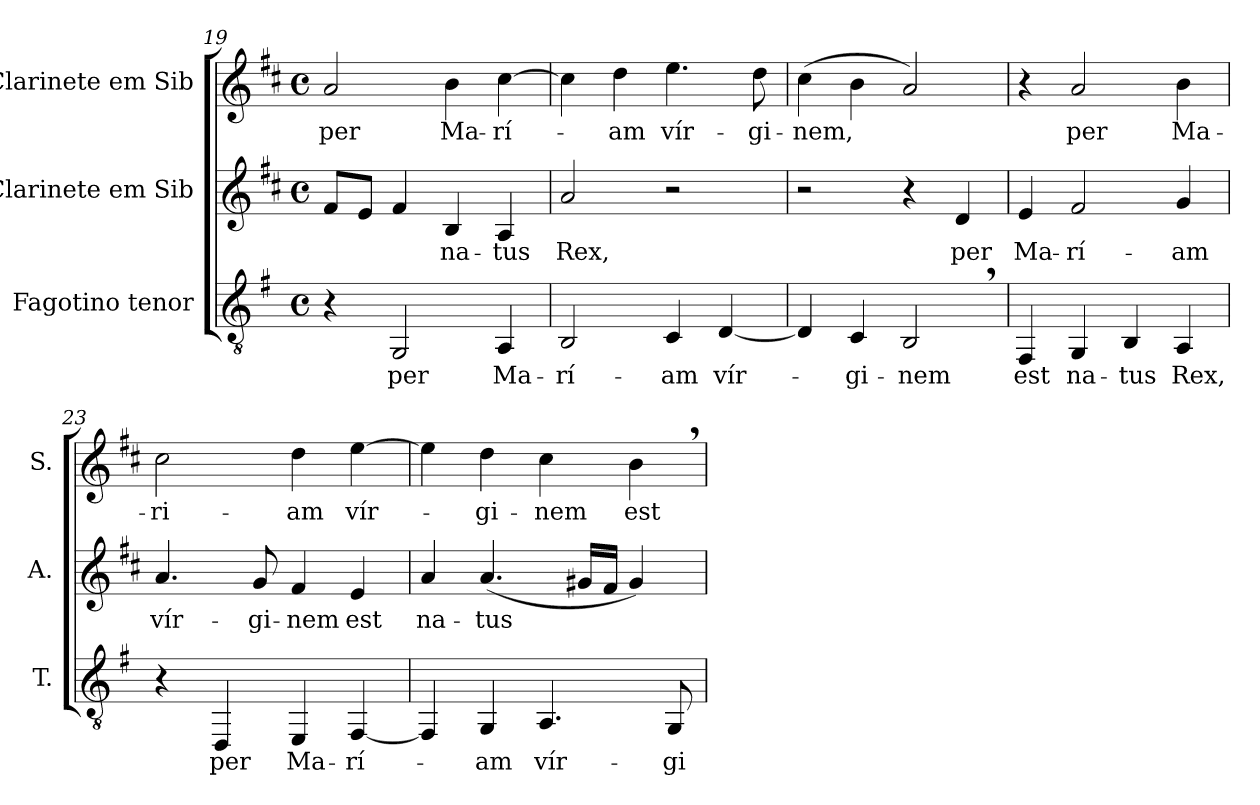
**kern	**text	**kern	**text	**kern	**text
*part3	*part3	*part2	*part2	*part1	*part1
*staff3	*staff3	*staff2	*staff2	*staff1	*staff1
*I"Fagotino tenor	*	*I"Clarinete em Sib	*	*I"Clarinete em Sib	*
*I'T.	*	*I'A.	*	*I'S.	*
*clefGv2	*	*clefG2	*	*clefG2	*
*ITrd-3c-5	*	*ITrd1c2	*	*ITrd1c2	*
*k[]	*	*k[]	*	*k[]	*
*C:	*	*C:	*	*C:	*
*M4/4	*	*M4/4	*	*M4/4	*
*met(c)	*	*met(c)	*	*met(c)	*
=19	=19	=19	=19	=19	=19
!	!	!	!	!	!LO:LY:b:color=#000000
4r	.	8ei/L	.	2gi/	per
.	.	8di/J	.	.	.
!	!LO:LY:b:color=#000000	!	!	!	!
2Ci/	per	4ei/	.	.	.
!	!	!	!LO:LY:b:color=#000000	!	!
!	!	!	!	!	!LO:LY:b:color=#000000
.	.	4Ai/	na-	4ai\	Ma-
!	!LO:LY:b:color=#000000	!	!	!	!
!	!	!	!LO:LY:b:color=#000000	!	!
!	!	!	!	!	!LO:LY:b:color=#000000
4Di/	Ma-	4Gi/	-tus	[>4bi\	-rí-
=20	=20	=20	=20	=20	=20
!	!LO:LY:b:color=#000000	!	!	!	!
!	!	!	!LO:LY:b:color=#000000	!	!
2Ei/	-rí-	2gi/	Rex,	4bi\]	.
!	!	!	!	!	!LO:LY:b:color=#000000
.	.	.	.	4cci\	-am
!	!LO:LY:b:color=#000000	!	!	!	!
!	!	!	!	!	!LO:LY:b:color=#000000
4Fi/	-am	2r	.	4.ddi\	vír-
!	!LO:LY:b:color=#000000	!	!	!	!
[<4Gi/	vír-	.	.	.	.
!	!	!	!	!	!LO:LY:b:color=#000000
.	.	.	.	8cci\	-gi-
!!LO:LB:g=z
=21	=21	=21	=21	=21	=21
!	!	!	!	!	!LO:LY:b:color=#000000
4Gi/]	.	2r	.	(4bi\	-nem,
!	!LO:LY:b:color=#000000	!	!	!	!
4Fi/	-gi-	.	.	4ai\	.
!	!LO:LY:b:color=#000000	!	!	!	!
2E,i/	-nem	4r	.	2gi/)	.
!	!	!	!LO:LY:b:color=#000000	!	!
.	.	4ci/	per	.	.
=22	=22	=22	=22	=22	=22
!	!LO:LY:b:color=#000000	!	!	!	!
!	!	!	!LO:LY:b:color=#000000	!	!
4BBi/	est	4di/	Ma-	4r	.
!	!LO:LY:b:color=#000000	!	!	!	!
!	!	!	!LO:LY:b:color=#000000	!	!
!	!	!	!	!	!LO:LY:b:color=#000000
4Ci/	na-	2ei/	-rí-	2gi/	per
!	!LO:LY:b:color=#000000	!	!	!	!
4Ei/	-tus	.	.	.	.
!	!LO:LY:b:color=#000000	!	!	!	!
!	!	!	!LO:LY:b:color=#000000	!	!
!	!	!	!	!	!LO:LY:b:color=#000000
4Di/	Rex,	4fi/	-am	4ai\	Ma-
=23	=23	=23	=23	=23	=23
!	!	!	!LO:LY:b:color=#000000	!	!
!	!	!	!	!	!LO:LY:b:color=#000000
4r	.	4.gi/	vír-	2bi\	-ri-
!	!LO:LY:b:color=#000000	!	!	!	!
4GGi/	per	.	.	.	.
!	!	!	!LO:LY:b:color=#000000	!	!
.	.	8fi/	-gi-	.	.
!	!LO:LY:b:color=#000000	!	!	!	!
!	!	!	!LO:LY:b:color=#000000	!	!
!	!	!	!	!	!LO:LY:b:color=#000000
4AAi/	Ma-	4ei/	-nem	4cci\	-am
!	!LO:LY:b:color=#000000	!	!	!	!
!	!	!	!LO:LY:b:color=#000000	!	!
!	!	!	!	!	!LO:LY:b:color=#000000
[<4BBi/	-rí-	4di/	est	[>4ddi\	vír-
=24	=24	=24	=24	=24	=24
!	!	!	!LO:LY:b:color=#000000	!	!
4BBi/]	.	4gi/	na-	4ddi\]	.
!	!LO:LY:b:color=#000000	!	!	!	!
!	!	!	!LO:LY:b:color=#000000	!	!
!	!	!	!	!	!LO:LY:b:color=#000000
4Ci/	-am	(4.gi/	-tus	4cci\	-gi-
!	!LO:LY:b:color=#000000	!	!	!	!
!	!	!	!	!	!LO:LY:b:color=#000000
4.Di/	vír-	.	.	4bi\	-nem
.	.	16f#Xi/LL	.	.	.
.	.	16ei/JJ	.	.	.
!	!	!	!	!	!LO:LY:b:color=#000000
.	.	4f#i/)	.	4a,i\	est
!	!LO:LY:b:color=#000000	!	!	!	!
8Ci/	-gi-	.	.	.	.
=	=	=	=	=	=
*-	*-	*-	*-	*-	*-
